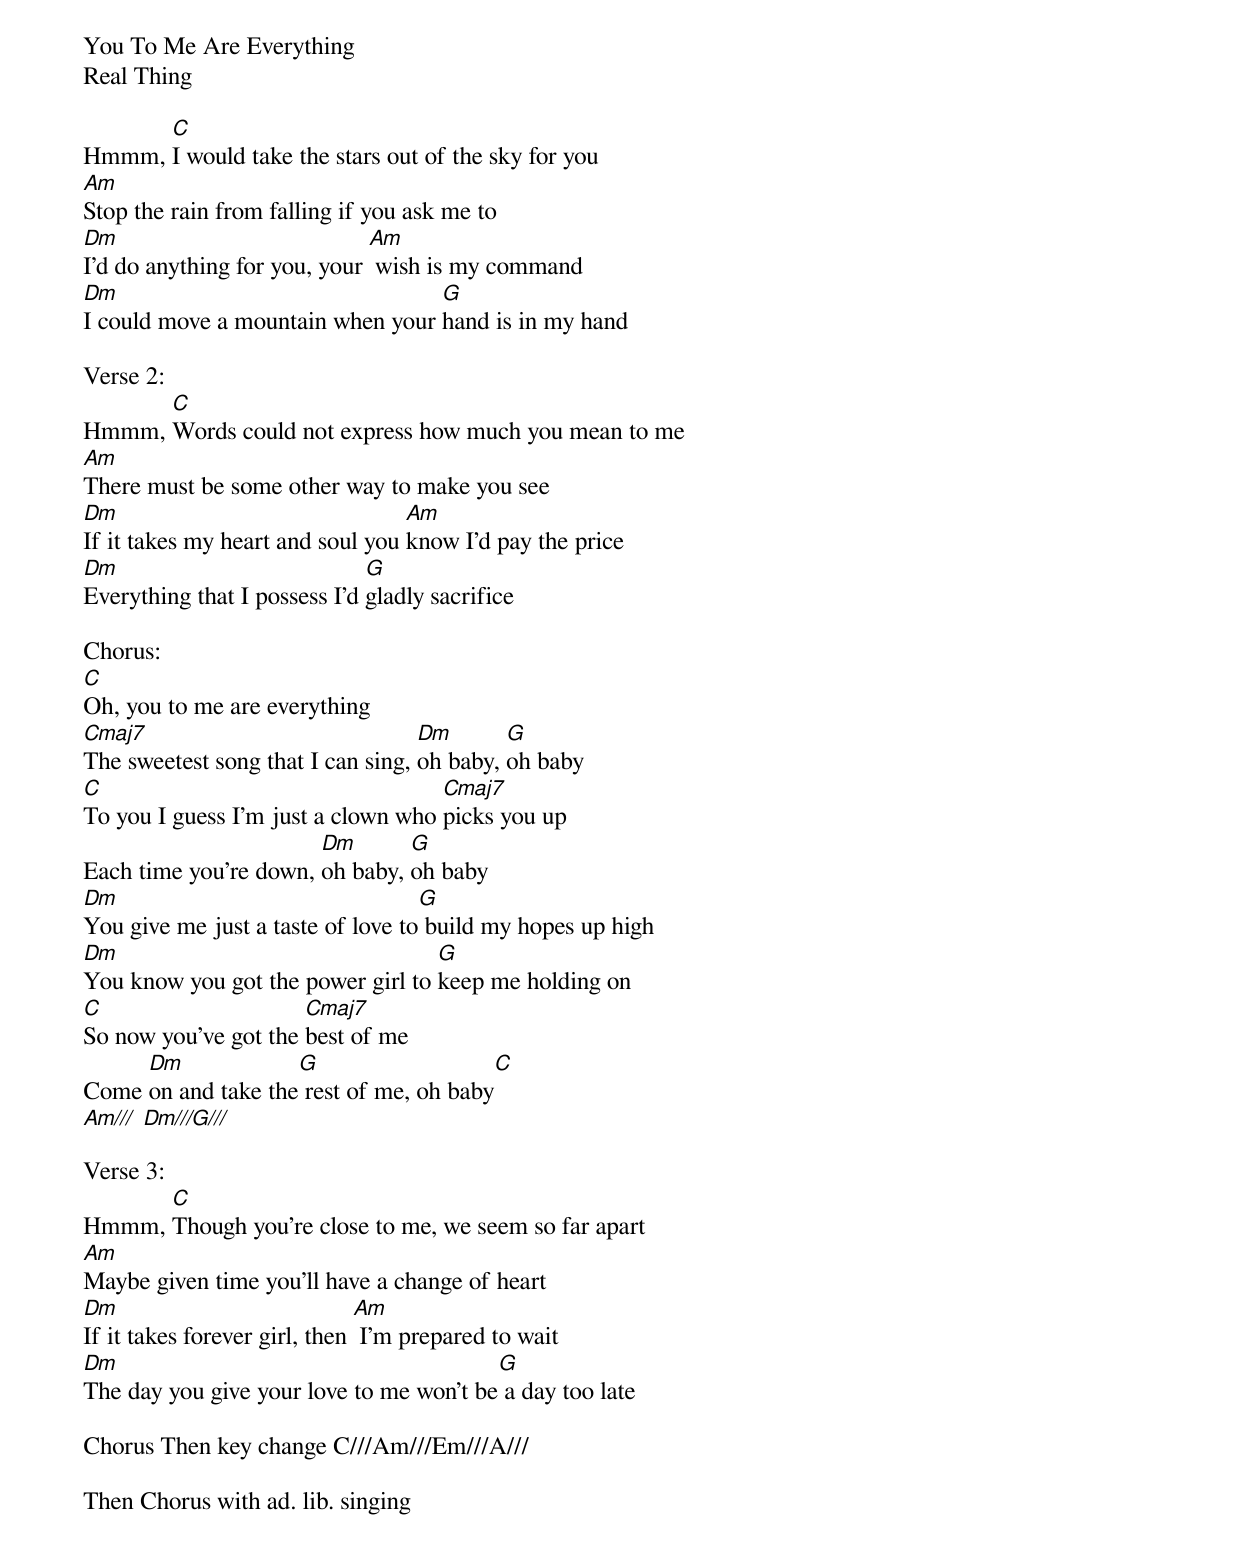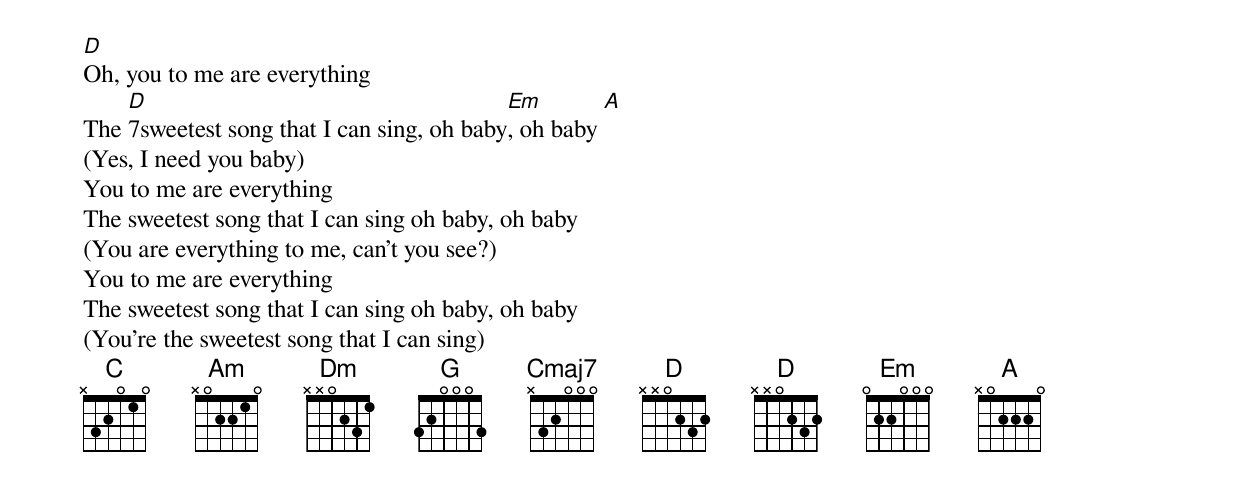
You To Me Are Everything
Real Thing

Hmmm, [C]I would take the stars out of the sky for you
[Am]Stop the rain from falling if you ask me to
[Dm]I'd do anything for you, your [Am] wish is my command
[Dm]I could move a mountain when your [G]hand is in my hand

Verse 2:
Hmmm, [C]Words could not express how much you mean to me
[Am]There must be some other way to make you see
[Dm]If it takes my heart and soul you [Am]know I'd pay the price
[Dm]Everything that I possess I'd [G]gladly sacrifice

Chorus:
[C]Oh, you to me are everything
[Cmaj7]The sweetest song that I can sing, [Dm]oh baby, [G]oh baby
[C]To you I guess I'm just a clown who [Cmaj7]picks you up
Each time you're down, [Dm]oh baby, [G]oh baby
[Dm]You give me just a taste of love to[G] build my hopes up high
[Dm]You know you got the power girl to [G]keep me holding on
[C]So now you've got the [Cmaj7]best of me
Come [Dm]on and take the[G] rest of me, oh baby[C]
[Am///] [Dm///G///]

Verse 3:
Hmmm, [C]Though you're close to me, we seem so far apart
[Am]Maybe given time you'll have a change of heart
[Dm]If it takes forever girl, then [Am] I'm prepared to wait
[Dm]The day you give your love to me won't be[G] a day too late

Chorus Then key change C///Am///Em///A///

Then Chorus with ad. lib. singing
[D]Oh, you to me are everything
The [Dmaj]7sweetest song that I can sing, oh baby[Em], oh baby [A]
(Yes, I need you baby)
You to me are everything
The sweetest song that I can sing oh baby, oh baby
(You are everything to me, can't you see?)
You to me are everything
The sweetest song that I can sing oh baby, oh baby
(You're the sweetest song that I can sing)
